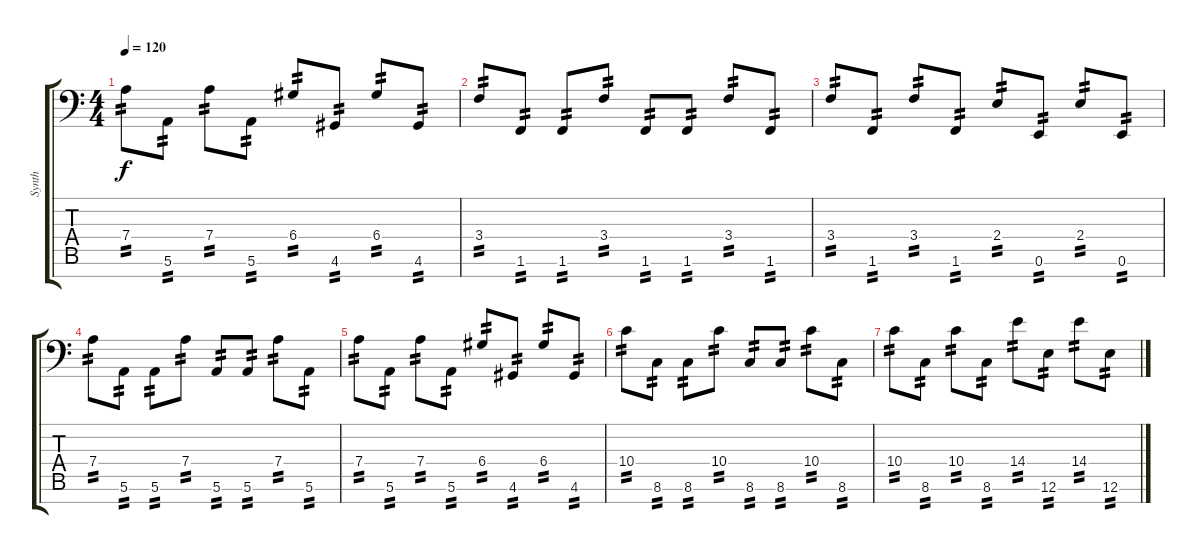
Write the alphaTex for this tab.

\track ("Synth" "Synth") {instrument lead2sawtooth}
\staff {score tabs}
\tuning (E4 B3 G3 D3 A2 E2 A1) {hide}
\ts (4 4)
\tempo 120
\clef f4
\ks c
7.4.8{tp 2 dy f} 5.6.8{tp 2} 7.4.8{tp 2} 5.6.8{tp 2} 6.4.8{tp 2} 4.6.8{tp 2} 6.4.8{tp 2} 4.6.8{tp 2} |
3.4.8{tp 2} 1.6.8{tp 2} 1.6.8{tp 2} 3.4.8{tp 2} 1.6.8{tp 2} 1.6.8{tp 2} 3.4.8{tp 2} 1.6.8{tp 2} |
3.4.8{tp 2} 1.6.8{tp 2} 3.4.8{tp 2} 1.6.8{tp 2} 2.4.8{tp 2} 0.6.8{tp 2} 2.4.8{tp 2} 0.6.8{tp 2} |
7.4.8{tp 2} 5.6.8{tp 2} 5.6.8{tp 2} 7.4.8{tp 2} 5.6.8{tp 2} 5.6.8{tp 2} 7.4.8{tp 2} 5.6.8{tp 2} |
7.4.8{tp 2} 5.6.8{tp 2} 7.4.8{tp 2} 5.6.8{tp 2} 6.4.8{tp 2} 4.6.8{tp 2} 6.4.8{tp 2} 4.6.8{tp 2} |
10.4.8{tp 2} 8.6.8{tp 2} 8.6.8{tp 2} 10.4.8{tp 2} 8.6.8{tp 2} 8.6.8{tp 2} 10.4.8{tp 2} 8.6.8{tp 2} |
10.4.8{tp 2} 8.6.8{tp 2} 10.4.8{tp 2} 8.6.8{tp 2} 14.4.8{tp 2} 12.6.8{tp 2} 14.4.8{tp 2} 12.6.8{tp 2}
